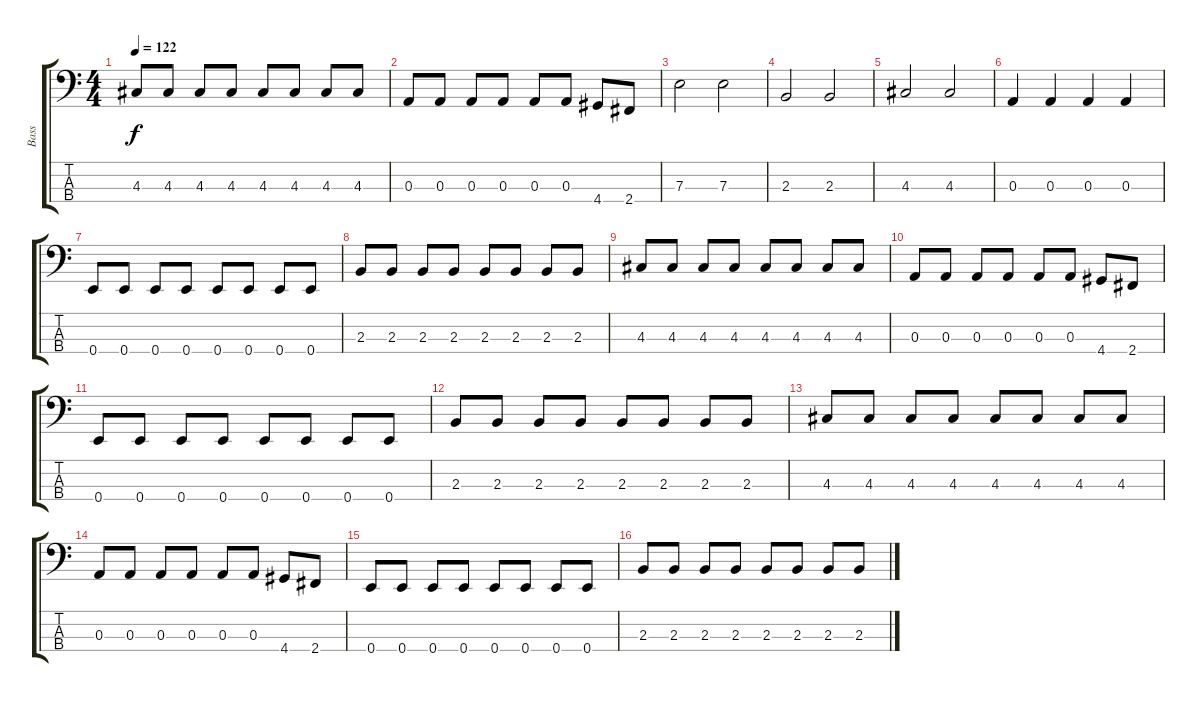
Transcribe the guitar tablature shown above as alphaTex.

\track ("Bass" "Bass") {instrument electricbassfinger}
\staff {score tabs}
\tuning (G2 D2 A1 E1) {hide}
\ts (4 4)
\tempo 122
\clef f4
\ks c
4.3.8{dy f} 4.3.8 4.3.8 4.3.8 4.3.8 4.3.8 4.3.8 4.3.8 |
0.3.8 0.3.8 0.3.8 0.3.8 0.3.8 0.3.8 4.4.8 2.4.8 |
7.3.2 7.3.2 |
2.3.2 2.3.2 |
4.3.2 4.3.2 |
0.3.4 0.3.4 0.3.4 0.3.4 |
0.4.8 0.4.8 0.4.8 0.4.8 0.4.8 0.4.8 0.4.8 0.4.8 |
2.3.8 2.3.8 2.3.8 2.3.8 2.3.8 2.3.8 2.3.8 2.3.8 |
4.3.8 4.3.8 4.3.8 4.3.8 4.3.8 4.3.8 4.3.8 4.3.8 |
0.3.8 0.3.8 0.3.8 0.3.8 0.3.8 0.3.8 4.4.8 2.4.8 |
0.4.8 0.4.8 0.4.8 0.4.8 0.4.8 0.4.8 0.4.8 0.4.8 |
2.3.8 2.3.8 2.3.8 2.3.8 2.3.8 2.3.8 2.3.8 2.3.8 |
4.3.8 4.3.8 4.3.8 4.3.8 4.3.8 4.3.8 4.3.8 4.3.8 |
0.3.8 0.3.8 0.3.8 0.3.8 0.3.8 0.3.8 4.4.8 2.4.8 |
0.4.8 0.4.8 0.4.8 0.4.8 0.4.8 0.4.8 0.4.8 0.4.8 |
2.3.8 2.3.8 2.3.8 2.3.8 2.3.8 2.3.8 2.3.8 2.3.8
